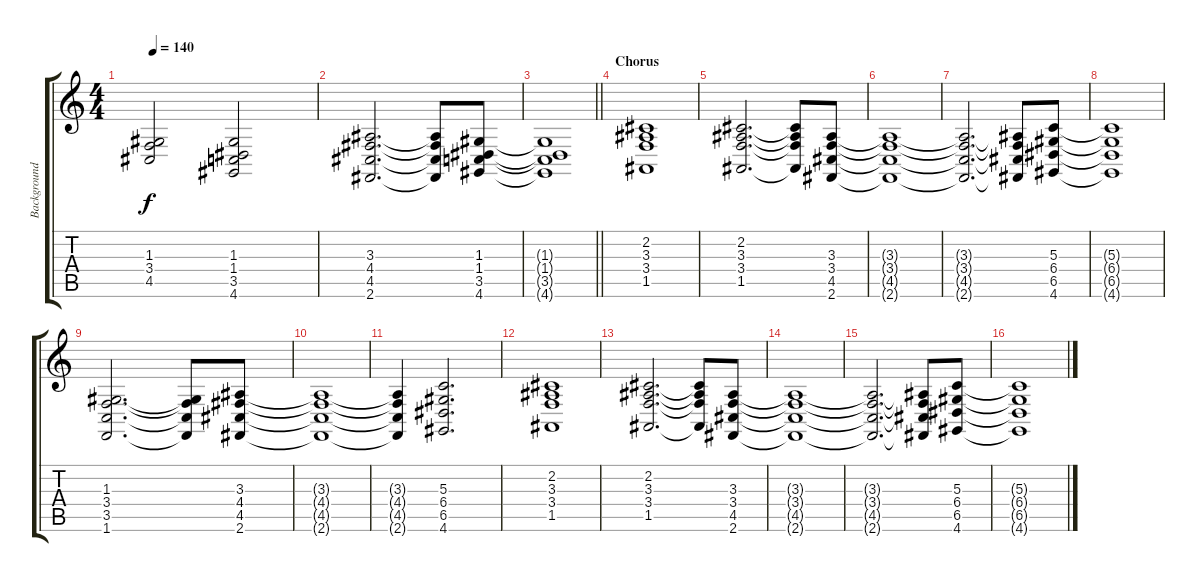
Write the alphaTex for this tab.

\track ("Background organ" "Background") {instrument drawbarorgan}
\staff {score tabs}
\tuning (E4 B3 G3 D3 A2 E2) {hide}
\ts (4 4)
\tempo 140
\clef g2
\ks c
(1.3 3.4 4.5).2{dy f} (1.3 1.4 3.5 4.6).2 |
(3.3 4.4 4.5 2.6).2{d} (3.3{t} 4.4{t} 4.5{t} 2.6{t}).8 (1.3 1.4 3.5 4.6).8 |
\barLineRight lightlight
(1.3{t} 1.4{t} 3.5{t} 4.6{t}).1 |
\section ("" "Chorus")
(2.2 3.3 3.4 1.5).1 |
(2.2 3.3 3.4 1.5).2{d} (2.2{t} 3.3{t} 3.4{t} 1.5{t}).8 (3.3 3.4 4.5 2.6).8 |
(3.3{t} 3.4{t} 4.5{t} 2.6{t}).1 |
(3.3{t} 3.4{t} 4.5{t} 2.6{t}).2{d} (3.3{t} 3.4{t} 4.5{t} 2.6{t}).8 (5.3 6.4 6.5 4.6).8 |
(5.3{t} 6.4{t} 6.5{t} 4.6{t}).1 |
(1.3 3.4 3.5 1.6).2{d} (1.3{t} 3.4{t} 3.5{t} 1.6{t}).8 (3.3 4.4 4.5 2.6).8 |
(3.3{t} 4.4{t} 4.5{t} 2.6{t}).1 |
(3.3{t} 4.4{t} 4.5{t} 2.6{t}).4 (5.3 6.4 6.5 4.6).2{d} |
(2.2 3.3 3.4 1.5).1 |
(2.2 3.3 3.4 1.5).2{d} (2.2{t} 3.3{t} 3.4{t} 1.5{t}).8 (3.3 3.4 4.5 2.6).8 |
(3.3{t} 3.4{t} 4.5{t} 2.6{t}).1 |
(3.3{t} 3.4{t} 4.5{t} 2.6{t}).2{d} (3.3{t} 3.4{t} 4.5{t} 2.6{t}).8 (5.3 6.4 6.5 4.6).8 |
(5.3{t} 6.4{t} 6.5{t} 4.6{t}).1
